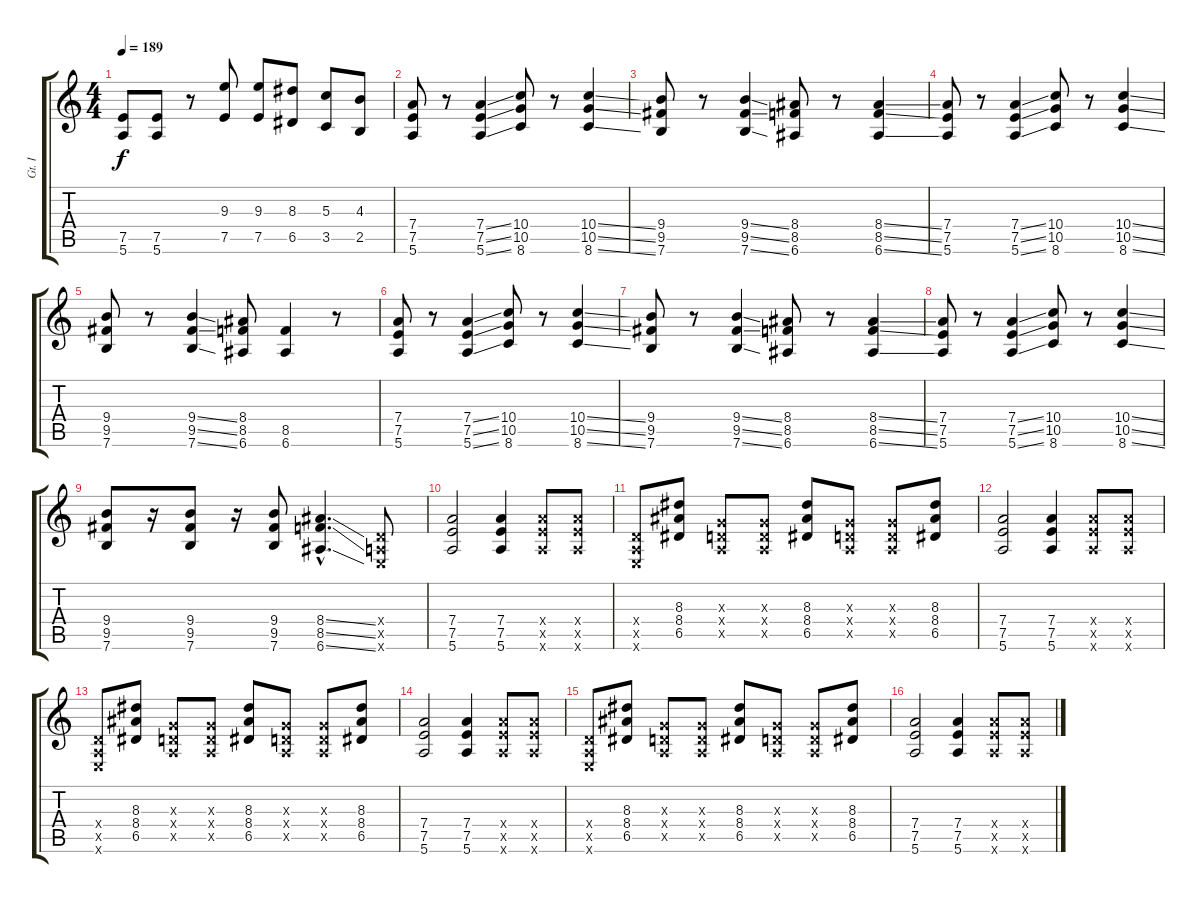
\track ("Gt. I" "Gt. I") {instrument distortionguitar}
\staff {score tabs}
\tuning (E4 B3 G3 D3 A2 E2) {hide}
\ts (4 4)
\tempo 189
\clef g2
\ks c
(7.5 5.6).8{dy f} (7.5 5.6).8 r.8 (9.3 7.5).8 (9.3 7.5).8 (8.3 6.5).8 (5.3 3.5).8 (4.3 2.5).8 |
(7.4 7.5 5.6).8 r.8 (7.4{ss} 7.5{ss} 5.6{ss}).4 (10.4 10.5 8.6).8 r.8 (10.4{ss} 10.5{ss} 8.6{ss}).4 |
(9.4 9.5 7.6).8 r.8 (9.4{ss} 9.5{ss} 7.6{ss}).4 (8.4 8.5 6.6).8 r.8 (8.4{ss} 8.5{ss} 6.6{ss}).4 |
(7.4 7.5 5.6).8 r.8 (7.4{ss} 7.5{ss} 5.6{ss}).4 (10.4 10.5 8.6).8 r.8 (10.4{ss} 10.5{ss} 8.6{ss}).4 |
(9.4 9.5 7.6).8 r.8 (9.4{ss} 9.5{ss} 7.6{ss}).4 (8.4 8.5 6.6).8 (8.5 6.6).4 r.8 |
(7.4 7.5 5.6).8 r.8 (7.4{ss} 7.5{ss} 5.6{ss}).4 (10.4 10.5 8.6).8 r.8 (10.4{ss} 10.5{ss} 8.6{ss}).4 |
(9.4 9.5 7.6).8 r.8 (9.4{ss} 9.5{ss} 7.6{ss}).4 (8.4 8.5 6.6).8 r.8 (8.4{ss} 8.5{ss} 6.6{ss}).4 |
(7.4 7.5 5.6).8 r.8 (7.4{ss} 7.5{ss} 5.6{ss}).4 (10.4 10.5 8.6).8 r.8 (10.4{ss} 10.5{ss} 8.6{ss}).4 |
(9.4 9.5 7.6).8 r.16 (9.4 9.5 7.6).8 r.16 (9.4 9.5 7.6).8 (8.4{ss hac} 8.5{ss hac} 6.6{ss hac}).4{d} (0.4{x} 0.5{x} 0.6{x}).8 |
(7.4 7.5 5.6).2 (7.4 7.5 5.6).4 (7.4{x} 7.5{x} 5.6{x}).8 (7.4{x} 7.5{x} 5.6{x}).8 |
(0.4{x} 0.5{x} 0.6{x}).8 (8.3 8.4 6.5).8 (0.3{x} 0.4{x} 0.5{x}).8 (0.3{x} 0.4{x} 0.5{x}).8 (8.3 8.4 6.5).8 (0.3{x} 0.4{x} 0.5{x}).8 (0.3{x} 0.4{x} 0.5{x}).8 (8.3 8.4 6.5).8 |
(7.4 7.5 5.6).2 (7.4 7.5 5.6).4 (7.4{x} 7.5{x} 5.6{x}).8 (7.4{x} 7.5{x} 5.6{x}).8 |
(0.4{x} 0.5{x} 0.6{x}).8 (8.3 8.4 6.5).8 (0.3{x} 0.4{x} 0.5{x}).8 (0.3{x} 0.4{x} 0.5{x}).8 (8.3 8.4 6.5).8 (0.3{x} 0.4{x} 0.5{x}).8 (0.3{x} 0.4{x} 0.5{x}).8 (8.3 8.4 6.5).8 |
(7.4 7.5 5.6).2 (7.4 7.5 5.6).4 (7.4{x} 7.5{x} 5.6{x}).8 (7.4{x} 7.5{x} 5.6{x}).8 |
(0.4{x} 0.5{x} 0.6{x}).8 (8.3 8.4 6.5).8 (0.3{x} 0.4{x} 0.5{x}).8 (0.3{x} 0.4{x} 0.5{x}).8 (8.3 8.4 6.5).8 (0.3{x} 0.4{x} 0.5{x}).8 (0.3{x} 0.4{x} 0.5{x}).8 (8.3 8.4 6.5).8 |
(7.4 7.5 5.6).2 (7.4 7.5 5.6).4 (7.4{x} 7.5{x} 5.6{x}).8 (7.4{x} 7.5{x} 5.6{x}).8
